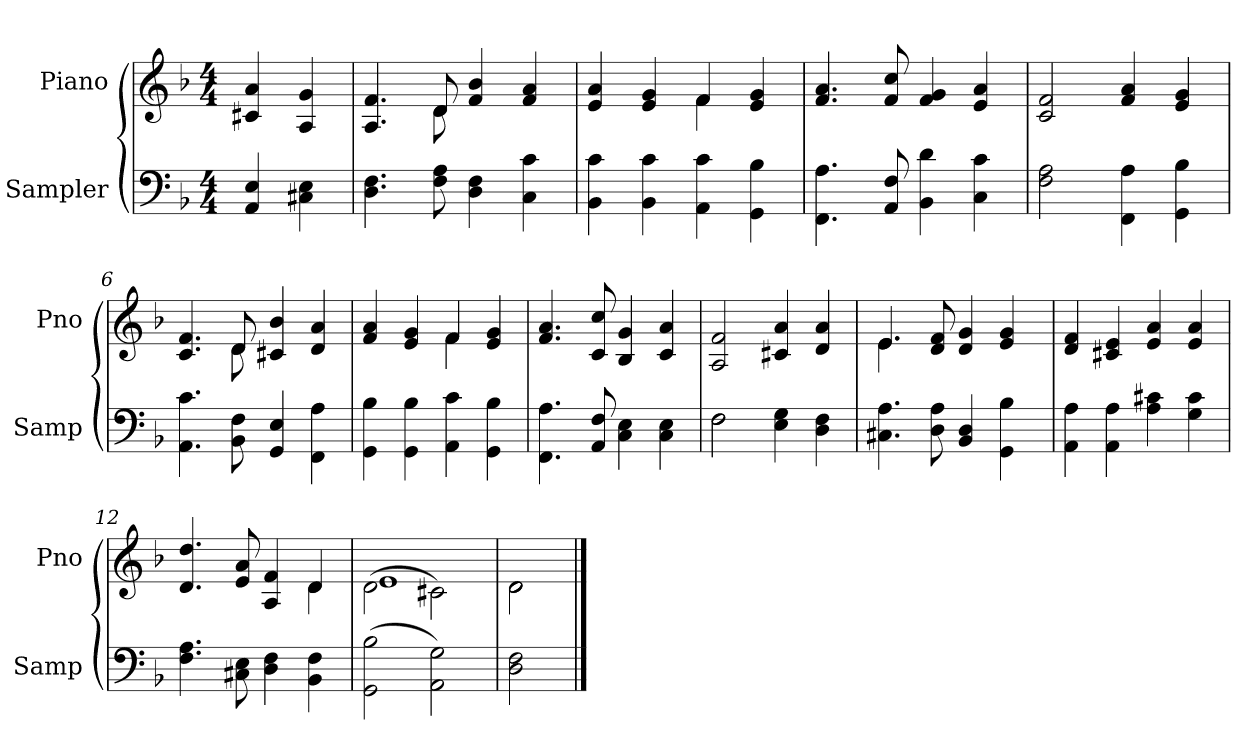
**kern	**kern
*part2	*part1
*staff2	*staff1
*I"Sampler	*I"Piano
*I'Samp	*I'Pno
*clefF4	*clefG2
*k[b-]	*k[b-]
*F:	*F:
*M4/4	*M4/4
=1	=1
4AA 4E	4c#X 4a
4C#X 4E	4A 4g
=2	=2
*	*^
4.D 4.F	4.A 4.f	4.ryy
8F 8A	8d/	8d
4D 4F	4f 4b-	2ryy
4C 4c	4f 4a	.
=3	=3	=3
4BB- 4c	4e 4a	2ryy
4BB- 4c	4e 4g	.
4AA 4c	4f/	4f
4GG 4B-	4e 4g	4ryy
*	*v	*v
=4	=4
4.FF\ 4.A\	4.f 4.a
8AA 8F	8f 8cc
4BB- 4d	4f 4g
4C 4c	4e 4a
=5	=5
2F 2A	2c 2f
4FF\ 4A\	4f 4a
4GG 4B-	4e 4g
=6	=6
*	*^
4.AA 4.c	4.c 4.f	4.ryy
8BB- 8F	8d/	8d
4GG 4E	4c#X 4b-	2ryy
4FF\ 4A\	4d 4a	.
=7	=7	=7
4GG 4B-	4f 4a	2ryy
4GG 4B-	4e 4g	.
4AA 4c	4f/	4f
4GG 4B-	4e 4g	4ryy
*	*v	*v
=8	=8
4.FF\ 4.A\	4.f 4.a
8AA 8F	8c 8cc
4C 4E	4B- 4g
4C 4E	4c 4a
=9	=9
*^	*
2F\	2F	2A 2f
4E 4G	2ryy	4c#X 4a
4D 4F	.	4d 4a
*v	*v	*
=10	=10
*	*^
4.C#X 4.A	4.e/	4.e
8D 8A	8d 8f	2ryy
4BB- 4D	4d 4g	.
4GG 4B-	4e 4g	.
.	.	8ryy
*	*v	*v
=11	=11
4AA 4A	4d 4f
4AA 4A	4c#X 4e
4A 4c#X	4e 4a
4G 4c#	4e 4a
=12	=12
*	*^
4.F 4.A	4.d 4.dd	2.ryy
8C#X 8E	8e 8a	.
4D 4F	4A 4f	.
4BB- 4F	4d/	4d
=13	=13	=13
(2GG 2B-	(2d\	1e
2AA 2G)	2c#X\)	.
=14	=14	=14
2D 2F	2d\	2d
*	*v	*v
==	==
*-	*-
